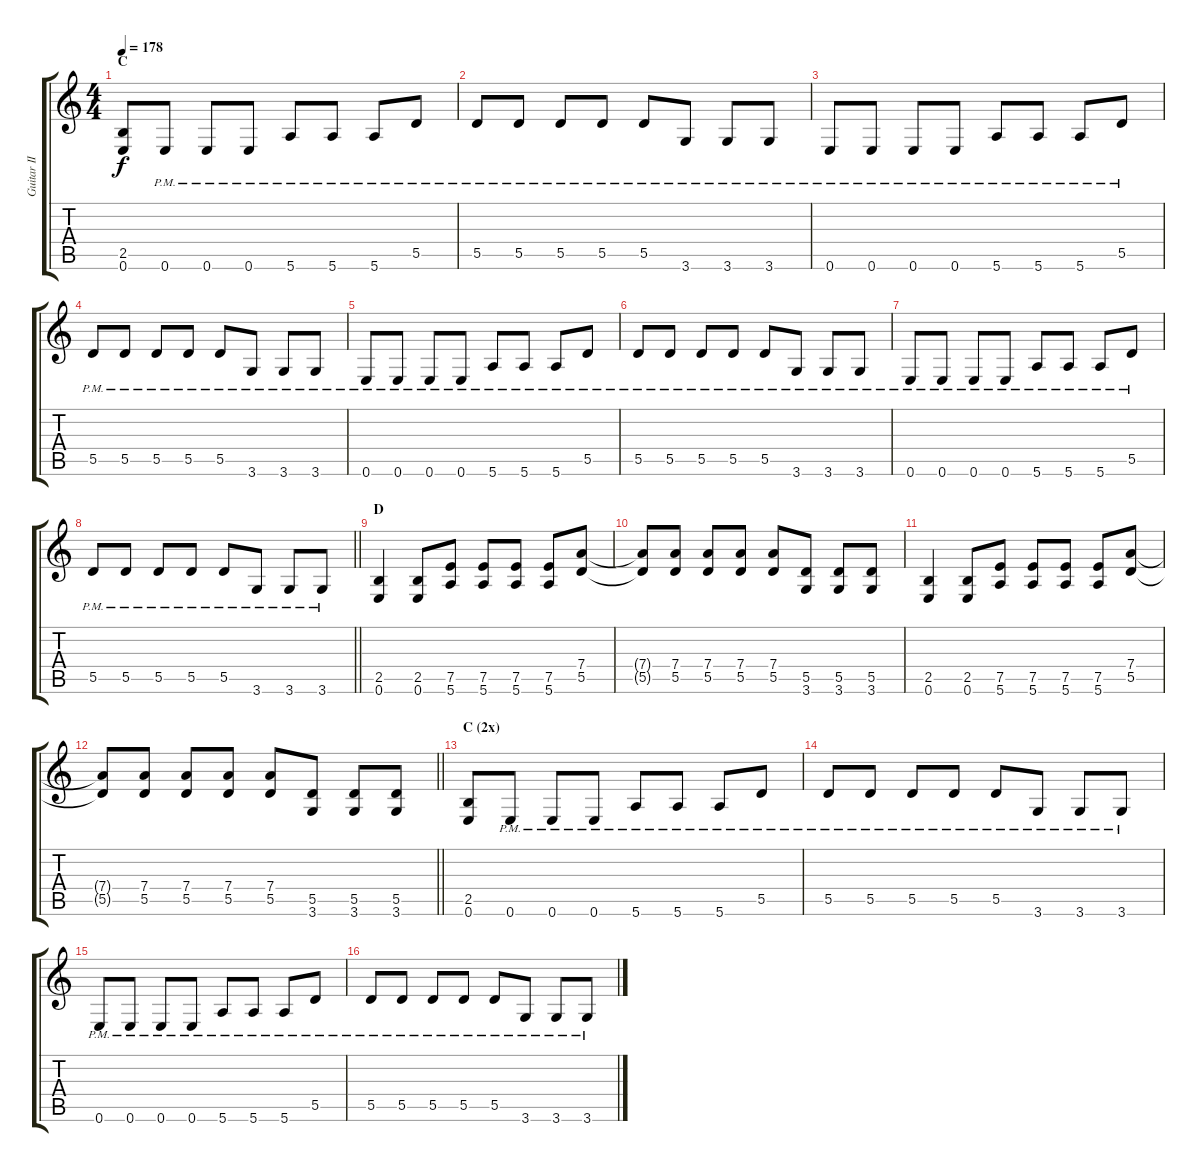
\track ("Guitar II - Kita" "Guitar II ") {instrument overdrivenguitar}
\staff {score tabs}
\tuning (E4 B3 G3 D3 A2 E2) {hide}
\ts (4 4)
\section ("" "C")
\tempo 178
\clef g2
\ks c
(2.5 0.6).8{dy f} 0.6{pm}.8 0.6{pm}.8 0.6{pm}.8 5.6{pm}.8 5.6{pm}.8 5.6{pm}.8 5.5{pm}.8 |
5.5{pm}.8 5.5{pm}.8 5.5{pm}.8 5.5{pm}.8 5.5{pm}.8 3.6{pm}.8 3.6{pm}.8 3.6{pm}.8 |
0.6{pm}.8 0.6{pm}.8 0.6{pm}.8 0.6{pm}.8 5.6{pm}.8 5.6{pm}.8 5.6{pm}.8 5.5{pm}.8 |
5.5{pm}.8 5.5{pm}.8 5.5{pm}.8 5.5{pm}.8 5.5{pm}.8 3.6{pm}.8 3.6{pm}.8 3.6{pm}.8 |
0.6{pm}.8 0.6{pm}.8 0.6{pm}.8 0.6{pm}.8 5.6{pm}.8 5.6{pm}.8 5.6{pm}.8 5.5{pm}.8 |
5.5{pm}.8 5.5{pm}.8 5.5{pm}.8 5.5{pm}.8 5.5{pm}.8 3.6{pm}.8 3.6{pm}.8 3.6{pm}.8 |
0.6{pm}.8 0.6{pm}.8 0.6{pm}.8 0.6{pm}.8 5.6{pm}.8 5.6{pm}.8 5.6{pm}.8 5.5{pm}.8 |
\barLineRight lightlight
5.5{pm}.8 5.5{pm}.8 5.5{pm}.8 5.5{pm}.8 5.5{pm}.8 3.6{pm}.8 3.6{pm}.8 3.6{pm}.8 |
\section ("" "D")
(2.5 0.6).4 (2.5 0.6).8 (7.5 5.6).8 (7.5 5.6).8 (7.5 5.6).8 (7.5 5.6).8 (7.4 5.5).8 |
(7.4{t} 5.5{t}).8 (7.4 5.5).8 (7.4 5.5).8 (7.4 5.5).8 (7.4 5.5).8 (5.5 3.6).8 (5.5 3.6).8 (5.5 3.6).8 |
(2.5 0.6).4 (2.5 0.6).8 (7.5 5.6).8 (7.5 5.6).8 (7.5 5.6).8 (7.5 5.6).8 (7.4 5.5).8 |
\barLineRight lightlight
(7.4{t} 5.5{t}).8 (7.4 5.5).8 (7.4 5.5).8 (7.4 5.5).8 (7.4 5.5).8 (5.5 3.6).8 (5.5 3.6).8 (5.5 3.6).8 |
\section ("" "C (2x)")
(2.5 0.6).8 0.6{pm}.8 0.6{pm}.8 0.6{pm}.8 5.6{pm}.8 5.6{pm}.8 5.6{pm}.8 5.5{pm}.8 |
5.5{pm}.8 5.5{pm}.8 5.5{pm}.8 5.5{pm}.8 5.5{pm}.8 3.6{pm}.8 3.6{pm}.8 3.6{pm}.8 |
0.6{pm}.8 0.6{pm}.8 0.6{pm}.8 0.6{pm}.8 5.6{pm}.8 5.6{pm}.8 5.6{pm}.8 5.5{pm}.8 |
5.5{pm}.8 5.5{pm}.8 5.5{pm}.8 5.5{pm}.8 5.5{pm}.8 3.6{pm}.8 3.6{pm}.8 3.6{pm}.8
